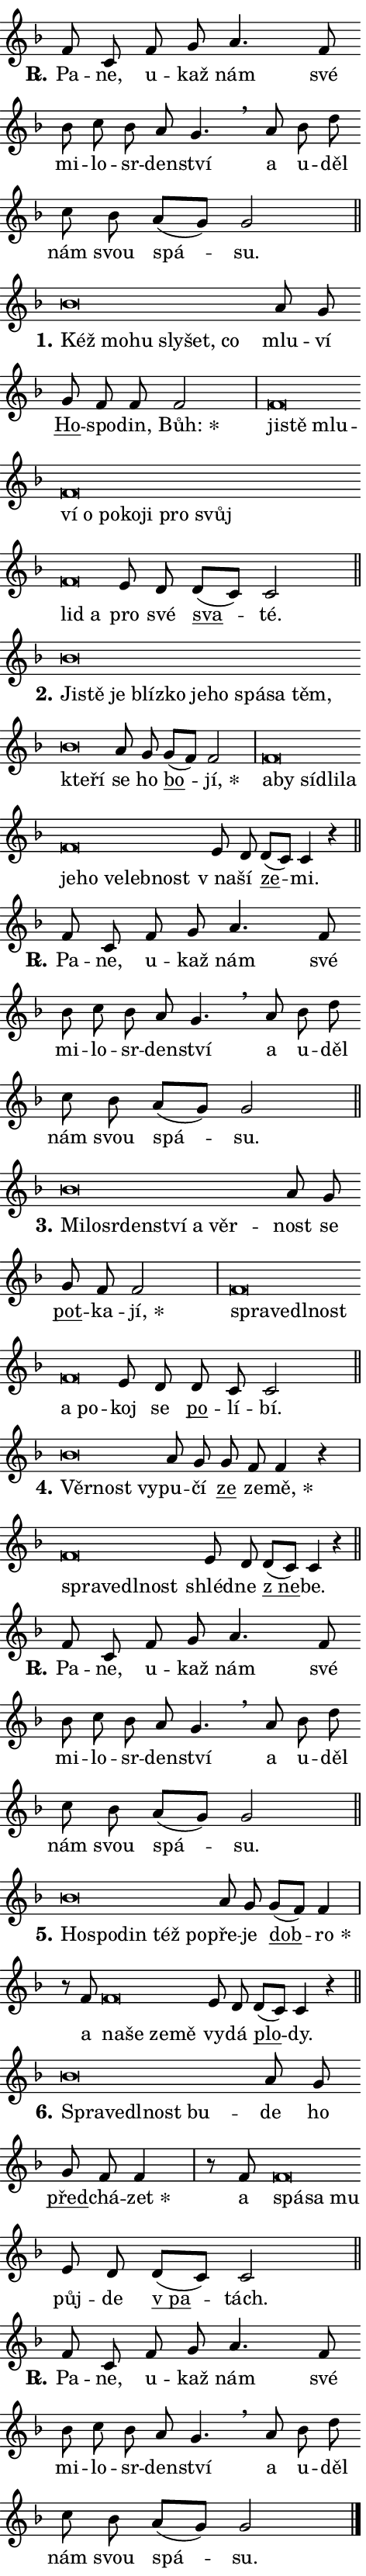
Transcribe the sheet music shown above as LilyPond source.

\version "2.24.0"
\header { tagline = "" }
\paper {
  indent = 0\cm
  top-margin = 0\cm
  right-margin = 0.13\cm % to fit lyric hyphens
  bottom-margin = 0\cm
  left-margin = 0\cm
  paper-width = 8\cm
  page-breaking = #ly:one-page-breaking
  system-system-spacing.basic-distance = #11
  score-system-spacing.basic-distance = #11
  ragged-last = ##f
}


%% Author: Thomas Morley
%% https://lists.gnu.org/archive/html/lilypond-user/2020-05/msg00002.html
#(define (line-position grob)
"Returns position of @var[grob} in current system:
   @code{'start}, if at first time-step
   @code{'end}, if at last time-step
   @code{'middle} otherwise
"
  (let* ((col (ly:item-get-column grob))
         (ln (ly:grob-object col 'left-neighbor))
         (rn (ly:grob-object col 'right-neighbor))
         (col-to-check-left (if (ly:grob? ln) ln col))
         (col-to-check-right (if (ly:grob? rn) rn col))
         (break-dir-left
           (and
             (ly:grob-property col-to-check-left 'non-musical #f)
             (ly:item-break-dir col-to-check-left)))
         (break-dir-right
           (and
             (ly:grob-property col-to-check-right 'non-musical #f)
             (ly:item-break-dir col-to-check-right))))
        (cond ((eqv? 1 break-dir-left) 'start)
              ((eqv? -1 break-dir-right) 'end)
              (else 'middle))))

#(define (tranparent-at-line-position vctor)
  (lambda (grob)
  "Relying on @code{line-position} select the relevant enry from @var{vctor}.
Used to determine transparency,"
    (case (line-position grob)
      ((end) (not (vector-ref vctor 0)))
      ((middle) (not (vector-ref vctor 1)))
      ((start) (not (vector-ref vctor 2))))))

noteHeadBreakVisibility =
#(define-music-function (break-visibility)(vector?)
"Makes @code{NoteHead}s transparent relying on @var{break-visibility}"
#{
  \override NoteHead.transparent =
    #(tranparent-at-line-position break-visibility)
#})

#(define delete-ledgers-for-transparent-note-heads
  (lambda (grob)
    "Reads whether a @code{NoteHead} is transparent.
If so this @code{NoteHead} is removed from @code{'note-heads} from
@var{grob}, which is supposed to be @code{LedgerLineSpanner}.
As a result ledgers are not printed for this @code{NoteHead}"
    (let* ((nhds-array (ly:grob-object grob 'note-heads))
           (nhds-list
             (if (ly:grob-array? nhds-array)
                 (ly:grob-array->list nhds-array)
                 '()))
           ;; Relies on the transparent-property being done before
           ;; Staff.LedgerLineSpanner.after-line-breaking is executed.
           ;; This is fragile ...
           (to-keep
             (remove
               (lambda (nhd)
                 (ly:grob-property nhd 'transparent #f))
               nhds-list)))
      ;; TODO find a better method to iterate over grob-arrays, similiar
      ;; to filter/remove etc for lists
      ;; For now rebuilt from scratch
      (set! (ly:grob-object grob 'note-heads)  '())
      (for-each
        (lambda (nhd)
          (ly:pointer-group-interface::add-grob grob 'note-heads nhd))
        to-keep))))

squashNotes = {
  \override NoteHead.X-extent = #'(-0.2 . 0.2)
  \override NoteHead.Y-extent = #'(-0.75 . 0)
  \override NoteHead.stencil =
    #(lambda (grob)
       (let ((pos (ly:grob-property grob 'staff-position)))
         (begin
           (if (< pos -7) (display "ERROR: Lower brevis then expected\n") (display ""))
           (if (<= pos -6) ly:text-interface::print ly:note-head::print))))
}
unSquashNotes = {
  \revert NoteHead.X-extent
  \revert NoteHead.Y-extent
  \revert NoteHead.stencil
}

hideNotes = \noteHeadBreakVisibility #begin-of-line-visible
unHideNotes = \noteHeadBreakVisibility #all-visible

% work-around for resetting accidentals
% https://lilypond.org/doc/v2.23/Documentation/notation/displaying-rhythms#unmetered-music
cadenzaMeasure = {
  \cadenzaOff
  \partial 1024 s1024
  \cadenzaOn
}

#(define-markup-command (accent layout props text) (markup?)
  "Underline accented syllable"
  (interpret-markup layout props
    #{\markup \override #'(offset . 4.3) \underline { #text }#}))

responsum = \markup \concat {
  "R" \hspace #-1.05 \path #0.1 #'((moveto 0 0.07) (lineto 0.9 0.8)) \hspace #0.05 "."
}

spaceSize = #0.6828661417322834 % exact space size for TeX Gyre Schola

\layout {
  \context {
    \Staff
    \remove "Time_signature_engraver"
    \override LedgerLineSpanner.after-line-breaking = #delete-ledgers-for-transparent-note-heads
  }
  \context {
    \Lyrics {
      \override LyricSpace.minimum-distance = \spaceSize
      \override LyricText.font-name = #"TeX Gyre Schola"
      \override LyricText.font-size = 1
      \override StanzaNumber.font-name = #"TeX Gyre Schola Bold"
      \override StanzaNumber.font-size = 1
    }
  }
  \context {
    \Score 
    \override NoteHead.text =
      #(lambda (grob) 
        (let ((pos (ly:grob-property grob 'staff-position)))
          #{\markup {
            \combine
              \halign #-0.55 \raise #(if (= pos -6) 0 0.5) \override #'(thickness . 2) \draw-line #'(3.2 . 0)
              \musicglyph "noteheads.sM1"
          }#}))
  }
}

% magnetic-lyrics.ily
%
%   written by
%     Jean Abou Samra <jean@abou-samra.fr>
%     Werner Lemberg <wl@gnu.org>
%
%   adapted by
%     Jiri Hon <jiri.hon@gmail.com>
%
% Version 2022-Apr-15

% https://www.mail-archive.com/lilypond-user@gnu.org/msg149350.html

#(define (Left_hyphen_pointer_engraver context)
   "Collect syllable-hyphen-syllable occurrences in lyrics and store
them in properties.  This engraver only looks to the left.  For
example, if the lyrics input is @code{foo -- bar}, it does the
following.

@itemize @bullet
@item
Set the @code{text} property of the @code{LyricHyphen} grob between
@q{foo} and @q{bar} to @code{foo}.

@item
Set the @code{left-hyphen} property of the @code{LyricText} grob with
text @q{foo} to the @code{LyricHyphen} grob between @q{foo} and
@q{bar}.
@end itemize

Use this auxiliary engraver in combination with the
@code{lyric-@/text::@/apply-@/magnetic-@/offset!} hook."
   (let ((hyphen #f)
         (text #f))
     (make-engraver
      (acknowledgers
       ((lyric-syllable-interface engraver grob source-engraver)
        (set! text grob)))
      (end-acknowledgers
       ((lyric-hyphen-interface engraver grob source-engraver)
        ;(when (not (grob::has-interface grob 'lyric-space-interface))
          (set! hyphen grob)));)
      ((stop-translation-timestep engraver)
       (when (and text hyphen)
         (ly:grob-set-object! text 'left-hyphen hyphen))
       (set! text #f)
       (set! hyphen #f)))))

#(define (lyric-text::apply-magnetic-offset! grob)
   "If the space between two syllables is less than the value in
property @code{LyricText@/.details@/.squash-threshold}, move the right
syllable to the left so that it gets concatenated with the left
syllable.

Use this function as a hook for
@code{LyricText@/.after-@/line-@/breaking} if the
@code{Left_@/hyphen_@/pointer_@/engraver} is active."
   (let ((hyphen (ly:grob-object grob 'left-hyphen #f)))
     (when hyphen
       (let ((left-text (ly:spanner-bound hyphen LEFT)))
         (when (grob::has-interface left-text 'lyric-syllable-interface)
           (let* ((common (ly:grob-common-refpoint grob left-text X))
                  (this-x-ext (ly:grob-extent grob common X))
                  (left-x-ext
                   (begin
                     ;; Trigger magnetism for left-text.
                     (ly:grob-property left-text 'after-line-breaking)
                     (ly:grob-extent left-text common X)))
                  ;; `delta` is the gap width between two syllables.
                  (delta (- (interval-start this-x-ext)
                            (interval-end left-x-ext)))
                  (details (ly:grob-property grob 'details))
                  (threshold (assoc-get 'squash-threshold details 0.2)))
             (when (< delta threshold)
               (let* (;; We have to manipulate the input text so that
                      ;; ligatures crossing syllable boundaries are not
                      ;; disabled.  For languages based on the Latin
                      ;; script this is essentially a beautification.
                      ;; However, for non-Western scripts it can be a
                      ;; necessity.
                      (lt (ly:grob-property left-text 'text))
                      (rt (ly:grob-property grob 'text))
                      (is-space (grob::has-interface hyphen 'lyric-space-interface))
                      (space (if is-space " " ""))
                      (extra-delta (if is-space spaceSize 0))
                      ;; Append new syllable.
                      (ltrt-space (if (and (string? lt) (string? rt))
                                (string-append lt space rt)
                                (make-concat-markup (list lt space rt))))
                      ;; Right-align `ltrt` to the right side.
                      (ltrt-space-markup (grob-interpret-markup
                               grob
                               (make-translate-markup
                                (cons (interval-length this-x-ext) 0)
                                (make-right-align-markup ltrt-space)))))
                 (begin
                   ;; Don't print `left-text`.
                   (ly:grob-set-property! left-text 'stencil #f)
                   ;; Set text and stencil (which holds all collected
                   ;; syllables so far) and shift it to the left.
                   (ly:grob-set-property! grob 'text ltrt-space)
                   (ly:grob-set-property! grob 'stencil ltrt-space-markup)
                   (ly:grob-translate-axis! grob (- (- delta extra-delta)) X))))))))))


#(define (lyric-hyphen::displace-bounds-first grob)
   ;; Make very sure this callback isn't triggered too early.
   (let ((left (ly:spanner-bound grob LEFT))
         (right (ly:spanner-bound grob RIGHT)))
     (ly:grob-property left 'after-line-breaking)
     (ly:grob-property right 'after-line-breaking)
     (ly:lyric-hyphen::print grob)))

squashThreshold = #0.4

\layout {
  \context {
    \Lyrics
    \consists #Left_hyphen_pointer_engraver
    \override LyricText.after-line-breaking =
      #lyric-text::apply-magnetic-offset!
    \override LyricHyphen.stencil = #lyric-hyphen::displace-bounds-first
    \override LyricText.details.squash-threshold = \squashThreshold
    \override LyricHyphen.minimum-distance = 0
    \override LyricHyphen.minimum-length = \squashThreshold
  }
}

squashText = \override LyricText.details.squash-threshold = 9999
unSquashText = \override LyricText.details.squash-threshold = \squashThreshold

leftText = \override LyricText.self-alignment-X = #LEFT
unLeftText = \revert LyricText.self-alignment-X

starOffset = #(lambda (grob) 
                (let ((x_offset (ly:self-alignment-interface::aligned-on-x-parent grob)))
                  (if (= x_offset 0) 0 (+ x_offset 1.2))))

star = #(define-music-function (syllable)(string?)
"Append star separator at the end of a syllable"
#{
  \once \override LyricText.X-offset = #starOffset
  \lyricmode { \markup {
    #syllable
    \override #'((font-name . "TeX Gyre Schola Bold")) \hspace #0.2 \lower #0.65 \larger "*"
  } }
#})

starAccent = #(define-music-function (syllable)(string?)
"Append star separator at the end of a syllable and make accent"
#{
  \once \override LyricText.X-offset = #starOffset
  \lyricmode { \markup {
    \accent #syllable
    \override #'((font-name . "TeX Gyre Schola Bold")) \hspace #0.2 \lower #0.65 \larger "*"
  } }
#})

breath = #(define-music-function (syllable)(string?)
"Append breathing indicator at the end of a syllable"
#{
  \lyricmode { \markup { #syllable "+" } }
#})

optionalBreath = #(define-music-function (syllable)(string?)
"Append optional breathing indicator at the end of a syllable"
#{
  \lyricmode { \markup { #syllable "(+)" } }
#})


\score {
    <<
        \new Voice = "melody" { \cadenzaOn \key f \major \relative { f'8 c f g a4. f8 \bar "" bes c bes a g4. \breathe \bar "" a8 bes d \bar "" c bes a[( g)] g2 \cadenzaMeasure \bar "||" \break } }
        \new Lyrics \lyricsto "melody" { \lyricmode { \set stanza = \responsum
Pa -- ne, u -- kaž nám své mi -- lo -- sr -- den -- ství a u -- děl nám svou spá -- su. } }
    >>
    \layout {}
}

\score {
    <<
        \new Voice = "melody" { \cadenzaOn \key f \major \relative { \squashNotes bes'\breve*1/16 \hideNotes \breve*1/16 \bar "" \breve*1/16 \bar "" \breve*1/16 \bar "" \breve*1/16 \breve*1/16 \bar "" \unHideNotes \unSquashNotes a8 g \bar "" g f f f2 \cadenzaMeasure \bar "|" \squashNotes f\breve*1/16 \hideNotes \breve*1/16 \bar "" \breve*1/16 \bar "" \breve*1/16 \bar "" \breve*1/16 \bar "" \breve*1/16 \bar "" \breve*1/16 \bar "" \breve*1/16 \bar "" \breve*1/16 \bar "" \breve*1/16 \bar "" \breve*1/16 \breve*1/16 \bar "" \unHideNotes \unSquashNotes e8 d \bar "" d[( c)] c2 \cadenzaMeasure \bar "||" \break } }
        \new Lyrics \lyricsto "melody" { \lyricmode { \set stanza = "1."
\leftText Kéž \squashText mo -- hu sly -- šet, co \unLeftText \unSquashText mlu -- ví \markup \accent Ho -- spo -- din, \star Bůh: \leftText ji -- \squashText stě mlu -- ví o po -- ko -- ji pro svůj lid a \unLeftText \unSquashText pro své \markup \accent sva -- té. } }
    >>
    \layout {}
}

\score {
    <<
        \new Voice = "melody" { \cadenzaOn \key f \major \relative { \squashNotes bes'\breve*1/16 \hideNotes \breve*1/16 \bar "" \breve*1/16 \bar "" \breve*1/16 \bar "" \breve*1/16 \bar "" \breve*1/16 \bar "" \breve*1/16 \bar "" \breve*1/16 \bar "" \breve*1/16 \bar "" \breve*1/16 \bar "" \breve*1/16 \breve*1/16 \bar "" \unHideNotes \unSquashNotes a8 g \bar "" g[( f)] f2 \cadenzaMeasure \bar "|" \squashNotes f\breve*1/16 \hideNotes \breve*1/16 \bar "" \breve*1/16 \bar "" \breve*1/16 \bar "" \breve*1/16 \bar "" \breve*1/16 \bar "" \breve*1/16 \bar "" \breve*1/16 \bar "" \breve*1/16 \breve*1/16 \bar "" \unHideNotes \unSquashNotes e8 d \bar "" d[( c)] c4 r \cadenzaMeasure \bar "||" \break } }
        \new Lyrics \lyricsto "melody" { \lyricmode { \set stanza = "2."
\leftText Ji -- \squashText stě je blíz -- ko je -- ho spá -- sa těm, kte -- ří \unLeftText \unSquashText se ho \markup \accent bo -- \star jí, \leftText a -- \squashText by sí -- dli -- la je -- ho ve -- leb -- nost \unLeftText \unSquashText "v na" -- ší \markup \accent ze -- mi. } }
    >>
    \layout {}
}

\score {
    <<
        \new Voice = "melody" { \cadenzaOn \key f \major \relative { f'8 c f g a4. f8 \bar "" bes c bes a g4. \breathe \bar "" a8 bes d \bar "" c bes a[( g)] g2 \cadenzaMeasure \bar "||" \break } }
        \new Lyrics \lyricsto "melody" { \lyricmode { \set stanza = \responsum
Pa -- ne, u -- kaž nám své mi -- lo -- sr -- den -- ství a u -- děl nám svou spá -- su. } }
    >>
    \layout {}
}

\score {
    <<
        \new Voice = "melody" { \cadenzaOn \key f \major \relative { \squashNotes bes'\breve*1/16 \hideNotes \breve*1/16 \bar "" \breve*1/16 \bar "" \breve*1/16 \bar "" \breve*1/16 \bar "" \breve*1/16 \breve*1/16 \bar "" \unHideNotes \unSquashNotes a8 g \bar "" g f f2 \cadenzaMeasure \bar "|" \squashNotes f\breve*1/16 \hideNotes \breve*1/16 \bar "" \breve*1/16 \bar "" \breve*1/16 \bar "" \breve*1/16 \breve*1/16 \bar "" \unHideNotes \unSquashNotes e8 d \bar "" d c c2 \cadenzaMeasure \bar "||" \break } }
        \new Lyrics \lyricsto "melody" { \lyricmode { \set stanza = "3."
\leftText Mi -- \squashText lo -- sr -- den -- ství a věr -- \unLeftText \unSquashText nost se \markup \accent pot -- ka -- \star jí, \leftText spra -- \squashText ve -- dl -- nost a po -- \unLeftText \unSquashText koj se \markup \accent po -- lí -- bí. } }
    >>
    \layout {}
}

\score {
    <<
        \new Voice = "melody" { \cadenzaOn \key f \major \relative { \squashNotes bes'\breve*1/16 \hideNotes \breve*1/16 \breve*1/16 \bar "" \unHideNotes \unSquashNotes a8 g \bar "" g f f4 r \cadenzaMeasure \bar "|" \squashNotes f\breve*1/16 \hideNotes \breve*1/16 \bar "" \breve*1/16 \breve*1/16 \bar "" \unHideNotes \unSquashNotes e8 d \bar "" d[( c)] c4 r \cadenzaMeasure \bar "||" \break } }
        \new Lyrics \lyricsto "melody" { \lyricmode { \set stanza = "4."
\leftText Věr -- \squashText nost vy -- \unLeftText \unSquashText pu -- čí \markup \accent ze ze -- \star mě, \leftText spra -- \squashText ve -- dl -- nost \unLeftText \unSquashText shléd -- ne \markup \accent "z ne" -- be. } }
    >>
    \layout {}
}

\score {
    <<
        \new Voice = "melody" { \cadenzaOn \key f \major \relative { f'8 c f g a4. f8 \bar "" bes c bes a g4. \breathe \bar "" a8 bes d \bar "" c bes a[( g)] g2 \cadenzaMeasure \bar "||" \break } }
        \new Lyrics \lyricsto "melody" { \lyricmode { \set stanza = \responsum
Pa -- ne, u -- kaž nám své mi -- lo -- sr -- den -- ství a u -- děl nám svou spá -- su. } }
    >>
    \layout {}
}

\score {
    <<
        \new Voice = "melody" { \cadenzaOn \key f \major \relative { \squashNotes bes'\breve*1/16 \hideNotes \breve*1/16 \bar "" \breve*1/16 \bar "" \breve*1/16 \breve*1/16 \bar "" \unHideNotes \unSquashNotes a8 g \bar "" g[( f)] f4 \cadenzaMeasure \bar "|" r8 f \squashNotes f\breve*1/16 \hideNotes \breve*1/16 \bar "" \breve*1/16 \breve*1/16 \bar "" \unHideNotes \unSquashNotes e8 d \bar "" d[( c)] c4 r \cadenzaMeasure \bar "||" \break } }
        \new Lyrics \lyricsto "melody" { \lyricmode { \set stanza = "5."
\leftText Ho -- \squashText spo -- din též po -- \unLeftText \unSquashText pře -- je \markup \accent dob -- \star ro a \leftText na -- \squashText še ze -- mě \unLeftText \unSquashText vy -- dá \markup \accent plo -- dy. } }
    >>
    \layout {}
}

\score {
    <<
        \new Voice = "melody" { \cadenzaOn \key f \major \relative { \squashNotes bes'\breve*1/16 \hideNotes \breve*1/16 \bar "" \breve*1/16 \bar "" \breve*1/16 \breve*1/16 \bar "" \unHideNotes \unSquashNotes a8 g \bar "" g f f4 \cadenzaMeasure \bar "|" r8 f \squashNotes f\breve*1/16 \hideNotes \breve*1/16 \breve*1/16 \bar "" \unHideNotes \unSquashNotes e8 d \bar "" d[( c)] c2 \cadenzaMeasure \bar "||" \break } }
        \new Lyrics \lyricsto "melody" { \lyricmode { \set stanza = "6."
\leftText Spra -- \squashText ve -- dl -- nost bu -- \unLeftText \unSquashText de ho \markup \accent před -- chá -- \star zet a \leftText spá -- \squashText sa mu \unLeftText \unSquashText půj -- de \markup \accent "v pa" -- tách. } }
    >>
    \layout {}
}

\score {
    <<
        \new Voice = "melody" { \cadenzaOn \key f \major \relative { f'8 c f g a4. f8 \bar "" bes c bes a g4. \breathe \bar "" a8 bes d \bar "" c bes a[( g)] g2 \cadenzaMeasure \bar "||" \break } \bar "|." }
        \new Lyrics \lyricsto "melody" { \lyricmode { \set stanza = \responsum
Pa -- ne, u -- kaž nám své mi -- lo -- sr -- den -- ství a u -- děl nám svou spá -- su. } }
    >>
    \layout {}
}
